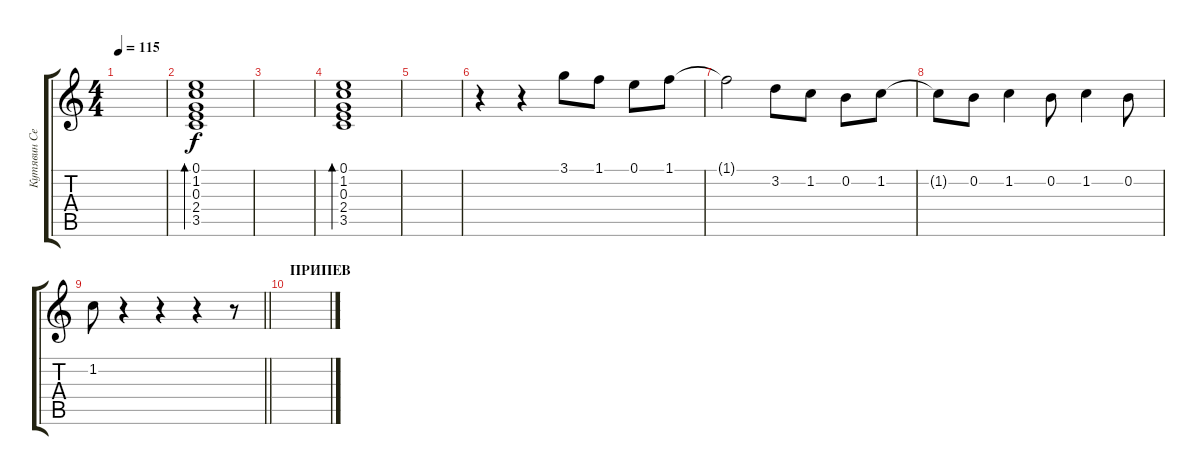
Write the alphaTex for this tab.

\track ("Кутявин Сергей" "Кутявин Се") {instrument acousticguitarsteel}
\staff {score tabs}
\tuning (E4 B3 G3 D3 A2 E2) {hide}
\ts (4 4)
\tempo 115
\clef g2
\ks c
|
(0.1 1.2 0.3 2.4 3.5).1{bd 240} |
|
(0.1 1.2 0.3 2.4 3.5).1{bd 240} |
|
r.4 r.4 3.1.8 1.1.8 0.1.8 1.1.8 |
1.1{t}.2 3.2.8 1.2.8 0.2.8 1.2.8 |
1.2{t}.8 0.2.8 1.2.4 0.2.8 1.2.4 0.2.8 |
\barLineRight lightlight
1.2.8 r.4 r.4 r.4 r.8 |
\section ("" "ПРИПЕВ")
